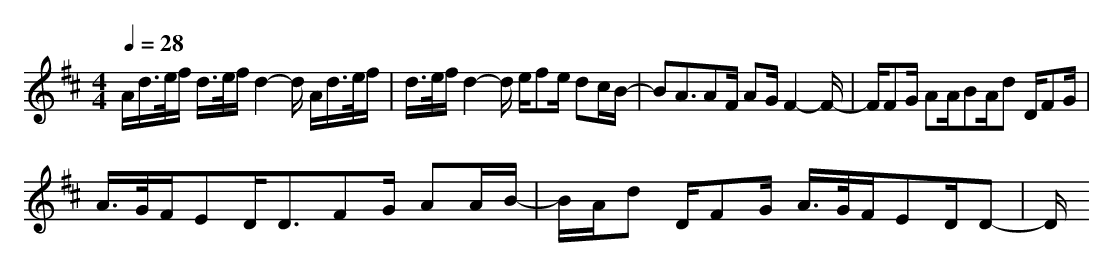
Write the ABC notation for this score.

X:1
T:
M: 4/4
L: 1/8
Q:1/4=28
K:D % 2 sharps
A/2d/2>e/2f/2 d/2>e/2f/2d2-d/2 A/2d/2>e/2f/2|d/2>e/2f/2d2-d/2 e/2fe/2 dc/2B/2-|BA3/2AF/2 AG/2F2-F/2-|F/2FG/2 AA/2BA/2d D/2FG/2|
A/2>G/2F/2ED<DFG/2 AA/2B/2-|B/2A/2d D/2FG/2 A/2>G/2F/2ED/2D-|D/2
